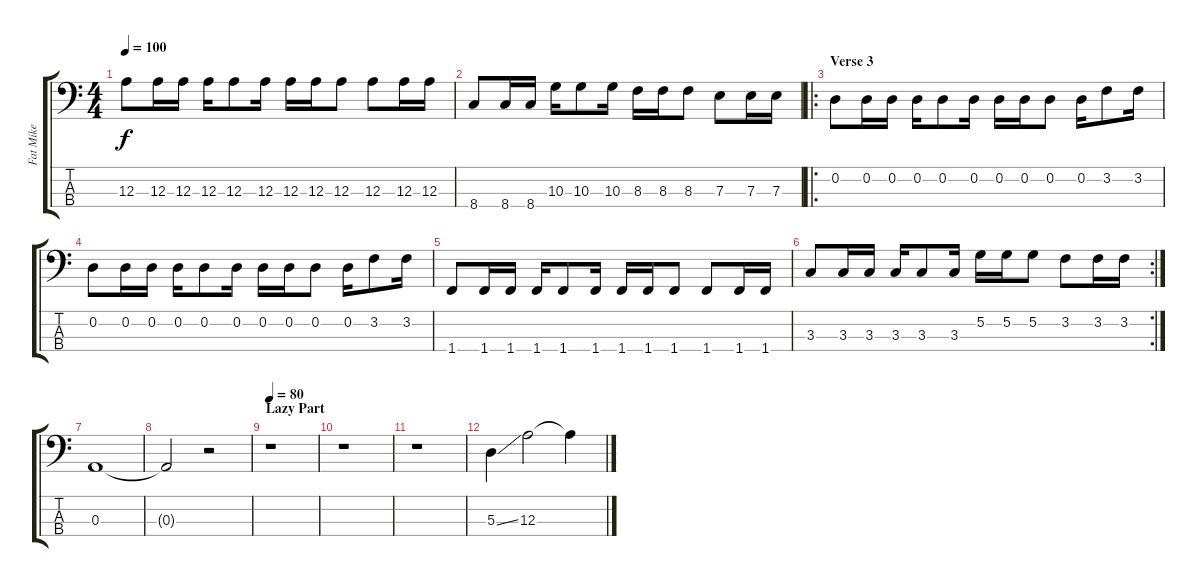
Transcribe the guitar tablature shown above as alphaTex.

\track ("Fat Mike" "Fat Mike") {instrument electricbasspick}
\staff {score tabs}
\tuning (G2 D2 A1 E1) {hide}
\ts (4 4)
\tempo 100
\clef f4
\ks c
12.3.8{dy f} 12.3.16 12.3.16 12.3.16 12.3.8 12.3.16 12.3.16 12.3.16 12.3.8 12.3.8 12.3.16 12.3.16 |
8.4.8 8.4.16 8.4.16 10.3.16 10.3.8 10.3.16 8.3.16 8.3.16 8.3.8 7.3.8 7.3.16 7.3.16 |
\ro
\section ("" "Verse 3")
0.2.8{balance 7} 0.2.16 0.2.16 0.2.16 0.2.8 0.2.16 0.2.16 0.2.16 0.2.8 0.2.16 3.2.8 3.2.16 |
0.2.8 0.2.16 0.2.16 0.2.16 0.2.8 0.2.16 0.2.16 0.2.16 0.2.8 0.2.16 3.2.8 3.2.16 |
1.4.8 1.4.16 1.4.16 1.4.16 1.4.8 1.4.16 1.4.16 1.4.16 1.4.8 1.4.8 1.4.16 1.4.16 |
\rc 2
3.3.8 3.3.16 3.3.16 3.3.16 3.3.8 3.3.16 5.2.16 5.2.16 5.2.8 3.2.8 3.2.16 3.2.16 |
0.3.1 |
0.3{t}.2 r.2 |
\section ("" "Lazy Part")
\tempo 80
r.1 |
r.1 |
r.1 |
5.3{ss}.4{volume 11} 12.3.2 12.3{t}.4
